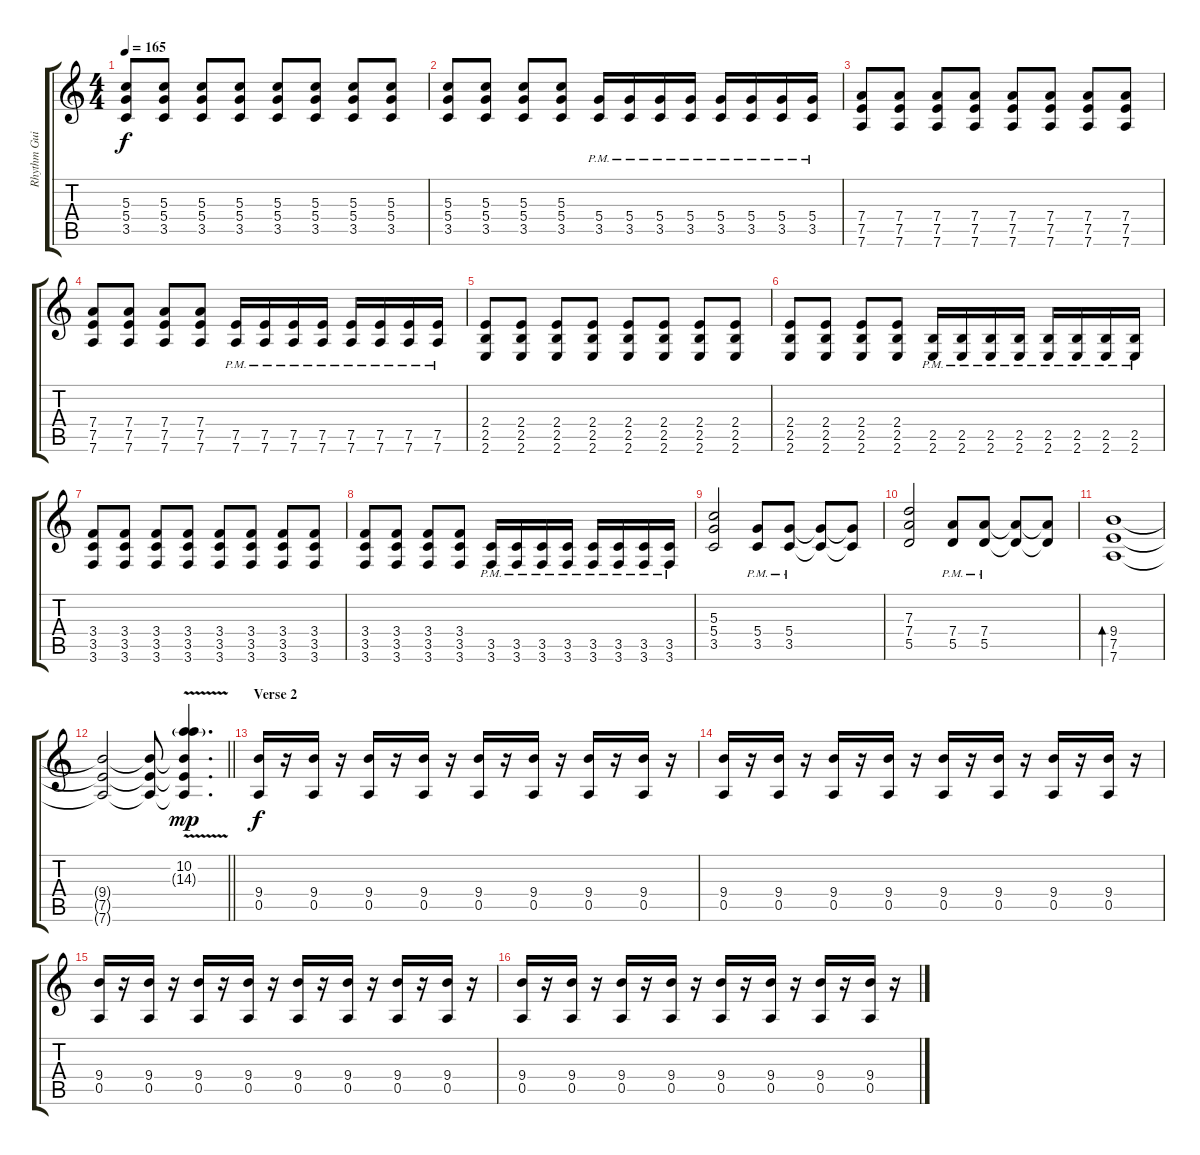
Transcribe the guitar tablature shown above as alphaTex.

\track ("Rhythm Guitar 1" "Rhythm Gui") {instrument distortionguitar}
\staff {score tabs}
\tuning (E4 B3 G3 D3 A2 D2) {hide}
\ts (4 4)
\tempo 165
\clef g2
\ks c
(5.3 5.4 3.5).8{dy f} (5.3 5.4 3.5).8 (5.3 5.4 3.5).8 (5.3 5.4 3.5).8 (5.3 5.4 3.5).8 (5.3 5.4 3.5).8 (5.3 5.4 3.5).8 (5.3 5.4 3.5).8 |
(5.3 5.4 3.5).8 (5.3 5.4 3.5).8 (5.3 5.4 3.5).8 (5.3 5.4 3.5).8 (5.4{pm} 3.5{pm}).16 (5.4{pm} 3.5{pm}).16 (5.4{pm} 3.5{pm}).16 (5.4{pm} 3.5{pm}).16 (5.4{pm} 3.5{pm}).16 (5.4{pm} 3.5{pm}).16 (5.4{pm} 3.5{pm}).16 (5.4{pm} 3.5{pm}).16 |
(7.4 7.5 7.6).8 (7.4 7.5 7.6).8 (7.4 7.5 7.6).8 (7.4 7.5 7.6).8 (7.4 7.5 7.6).8 (7.4 7.5 7.6).8 (7.4 7.5 7.6).8 (7.4 7.5 7.6).8 |
(7.4 7.5 7.6).8 (7.4 7.5 7.6).8 (7.4 7.5 7.6).8 (7.4 7.5 7.6).8 (7.5{pm} 7.6{pm}).16 (7.5{pm} 7.6{pm}).16 (7.5{pm} 7.6{pm}).16 (7.5{pm} 7.6{pm}).16 (7.5{pm} 7.6{pm}).16 (7.5{pm} 7.6{pm}).16 (7.5{pm} 7.6{pm}).16 (7.5{pm} 7.6{pm}).16 |
(2.4 2.5 2.6).8 (2.4 2.5 2.6).8 (2.4 2.5 2.6).8 (2.4 2.5 2.6).8 (2.4 2.5 2.6).8 (2.4 2.5 2.6).8 (2.4 2.5 2.6).8 (2.4 2.5 2.6).8 |
(2.4 2.5 2.6).8 (2.4 2.5 2.6).8 (2.4 2.5 2.6).8 (2.4 2.5 2.6).8 (2.5{pm} 2.6{pm}).16 (2.5{pm} 2.6{pm}).16 (2.5{pm} 2.6{pm}).16 (2.5{pm} 2.6{pm}).16 (2.5{pm} 2.6{pm}).16 (2.5{pm} 2.6{pm}).16 (2.5{pm} 2.6{pm}).16 (2.5{pm} 2.6{pm}).16 |
(3.4 3.5 3.6).8 (3.4 3.5 3.6).8 (3.4 3.5 3.6).8 (3.4 3.5 3.6).8 (3.4 3.5 3.6).8 (3.4 3.5 3.6).8 (3.4 3.5 3.6).8 (3.4 3.5 3.6).8 |
(3.4 3.5 3.6).8 (3.4 3.5 3.6).8 (3.4 3.5 3.6).8 (3.4 3.5 3.6).8 (3.5{pm} 3.6{pm}).16 (3.5{pm} 3.6{pm}).16 (3.5{pm} 3.6{pm}).16 (3.5{pm} 3.6{pm}).16 (3.5{pm} 3.6{pm}).16 (3.5{pm} 3.6{pm}).16 (3.5{pm} 3.6{pm}).16 (3.5{pm} 3.6{pm}).16 |
(5.3 5.4 3.5).2 (5.4{pm} 3.5{pm}).8 (5.4{pm} 3.5{pm}).8 (5.4{t} 3.5{t}).8 (5.4{t} 3.5{t}).8 |
(7.3 7.4 5.5).2 (7.4{pm} 5.5{pm}).8 (7.4{pm} 5.5{pm}).8 (7.4{t} 5.5{t}).8 (7.4{t} 5.5{t}).8 |
(9.4 7.5 7.6).1{bd 240} |
\barLineRight lightlight
(9.4{t} 7.5{t} 7.6{t}).2 (9.4{t} 7.5{t} 7.6{t}).8 (10.2 14.3{v g} 9.4{t} 7.5{t} 7.6{t}).4{d dy mp} |
\section ("" "Verse 2")
(9.4 0.5).16{dy f volume 2} r.16 (9.4 0.5).16 r.16 (9.4 0.5).16 r.16 (9.4 0.5).16 r.16 (9.4 0.5).16 r.16 (9.4 0.5).16 r.16 (9.4 0.5).16 r.16 (9.4 0.5).16 r.16 |
(9.4 0.5).16 r.16 (9.4 0.5).16 r.16 (9.4 0.5).16 r.16 (9.4 0.5).16 r.16 (9.4 0.5).16 r.16 (9.4 0.5).16 r.16 (9.4 0.5).16 r.16 (9.4 0.5).16 r.16 |
(9.4 0.5).16{volume 12} r.16 (9.4 0.5).16{volume 2} r.16 (9.4 0.5).16 r.16 (9.4 0.5).16 r.16 (9.4 0.5).16 r.16 (9.4 0.5).16 r.16 (9.4 0.5).16 r.16 (9.4 0.5).16 r.16 |
(9.4 0.5).16 r.16 (9.4 0.5).16 r.16 (9.4 0.5).16 r.16 (9.4 0.5).16 r.16 (9.4 0.5).16 r.16 (9.4 0.5).16 r.16 (9.4 0.5).16 r.16 (9.4 0.5).16 r.16
